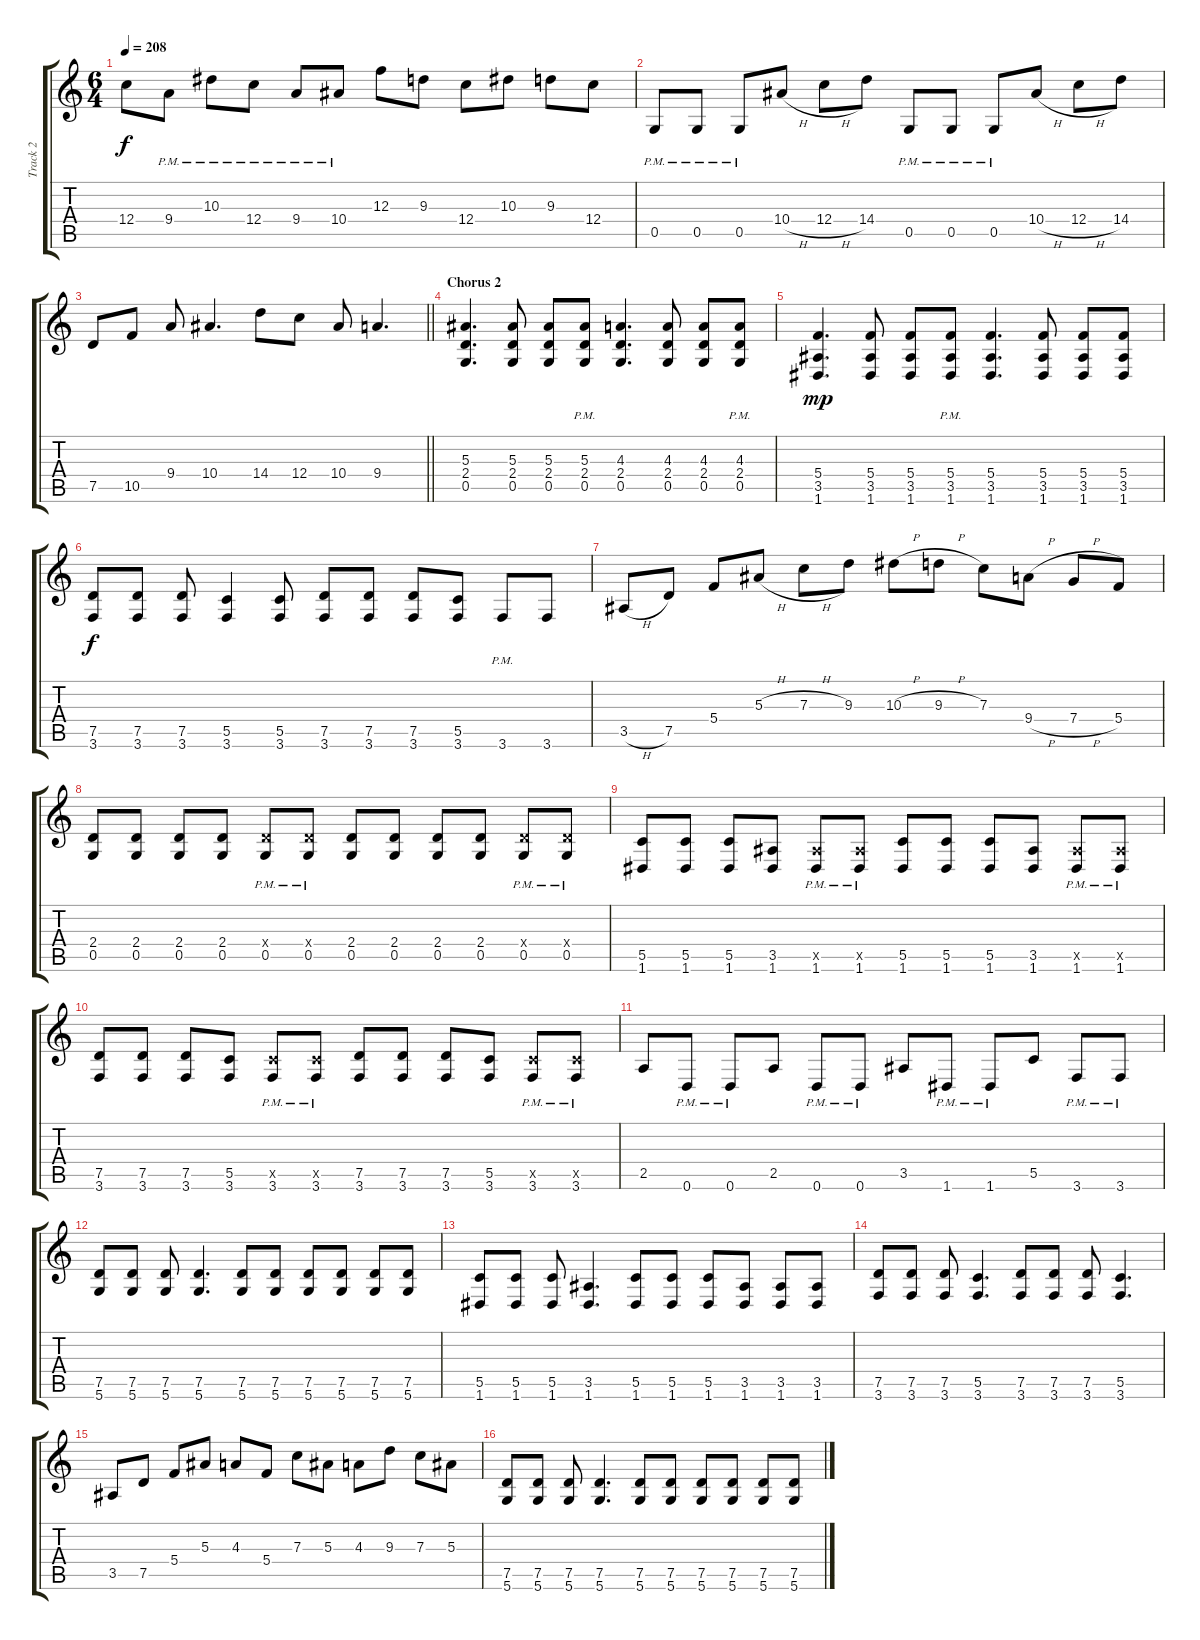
\track ("Track 2" "Track 2") {instrument distortionguitar}
\staff {score tabs}
\tuning (D4 A3 F3 C3 G2 D2) {hide}
\ts (6 4)
\tempo 208
\clef g2
\ks c
12.4.8{dy f} 9.4{pm}.8 10.3{pm}.8 12.4{pm}.8 9.4{pm}.8 10.4{pm}.8 12.3.8 9.3.8 12.4.8 10.3.8 9.3.8 12.4.8 |
0.5{pm}.8 0.5{pm}.8 0.5{pm}.8 10.4{h}.8 12.4{h}.8 14.4.8 0.5{pm}.8 0.5{pm}.8 0.5{pm}.8 10.4{h}.8 12.4{h}.8 14.4.8 |
\barLineRight lightlight
7.5.8 10.5.8 9.4.8 10.4.4{d} 14.4.8 12.4.8 10.4.8 9.4.4{d} |
\section ("" "Chorus 2")
(5.3 2.4 0.5).4{d} (5.3 2.4 0.5).8 (5.3 2.4 0.5).8 (5.3{pm} 2.4{pm} 0.5{pm}).8 (4.3 2.4 0.5).4{d} (4.3 2.4 0.5).8 (4.3 2.4 0.5).8 (4.3{pm} 2.4{pm} 0.5{pm}).8 |
(5.4 3.5 1.6).4{d dy mp} (5.4 3.5 1.6).8 (5.4 3.5 1.6).8 (5.4 3.5{pm} 1.6{pm}).8 (5.4 3.5 1.6).4{d} (5.4 3.5 1.6).8 (5.4 3.5 1.6).8 (5.4 3.5 1.6).8 |
(7.5 3.6).8{dy f} (7.5 3.6).8 (7.5 3.6).8 (5.5 3.6).4 (5.5 3.6).8 (7.5 3.6).8 (7.5 3.6).8 (7.5 3.6).8 (5.5 3.6).8 3.6{pm}.8 3.6.8 |
3.5{h}.8 7.5.8 5.4.8 5.3{h}.8 7.3{h}.8 9.3.8 10.3{h}.8 9.3{h}.8 7.3.8 9.4{h}.8 7.4{h}.8 5.4.8 |
(2.4 0.5).8 (2.4 0.5).8 (2.4 0.5).8 (2.4 0.5).8 (2.4{x} 0.5{pm}).8 (2.4{pm x} 0.5{pm}).8 (2.4 0.5).8 (2.4 0.5).8 (2.4 0.5).8 (2.4 0.5).8 (2.4{x} 0.5{pm}).8 (2.4{pm x} 0.5{pm}).8 |
(5.5 1.6).8 (5.5 1.6).8 (5.5 1.6).8 (3.5 1.6).8 (3.5{x} 1.6{pm}).8 (3.5{pm x} 1.6{pm}).8 (5.5 1.6).8 (5.5 1.6).8 (5.5 1.6).8 (3.5 1.6).8 (3.5{x} 1.6{pm}).8 (3.5{x} 1.6{pm}).8 |
(7.5 3.6).8 (7.5 3.6).8 (7.5 3.6).8 (5.5 3.6).8 (5.5{x} 3.6{pm}).8 (5.5{x} 3.6{pm}).8 (7.5 3.6).8 (7.5 3.6).8 (7.5 3.6).8 (5.5 3.6).8 (5.5{x} 3.6{pm}).8 (5.5{x} 3.6{pm}).8 |
2.5.8 0.6{pm}.8 0.6{pm}.8 2.5.8 0.6{pm}.8 0.6{pm}.8 3.5.8 1.6{pm}.8 1.6{pm}.8 5.5.8 3.6{pm}.8 3.6{pm}.8 |
(7.5 5.6).8 (7.5 5.6).8 (7.5 5.6).8 (7.5 5.6).4{d} (7.5 5.6).8 (7.5 5.6).8 (7.5 5.6).8 (7.5 5.6).8 (7.5 5.6).8 (7.5 5.6).8 |
(5.5 1.6).8 (5.5 1.6).8 (5.5 1.6).8 (3.5 1.6).4{d} (5.5 1.6).8 (5.5 1.6).8 (5.5 1.6).8 (3.5 1.6).8 (3.5 1.6).8 (3.5 1.6).8 |
(7.5 3.6).8 (7.5 3.6).8 (7.5 3.6).8 (5.5 3.6).4{d} (7.5 3.6).8 (7.5 3.6).8 (7.5 3.6).8 (5.5 3.6).4{d} |
3.5.8 7.5.8 5.4.8 5.3.8 4.3.8 5.4.8 7.3.8 5.3.8 4.3.8 9.3.8 7.3.8 5.3.8 |
(7.5 5.6).8 (7.5 5.6).8 (7.5 5.6).8 (7.5 5.6).4{d} (7.5 5.6).8 (7.5 5.6).8 (7.5 5.6).8 (7.5 5.6).8 (7.5 5.6).8 (7.5 5.6).8
